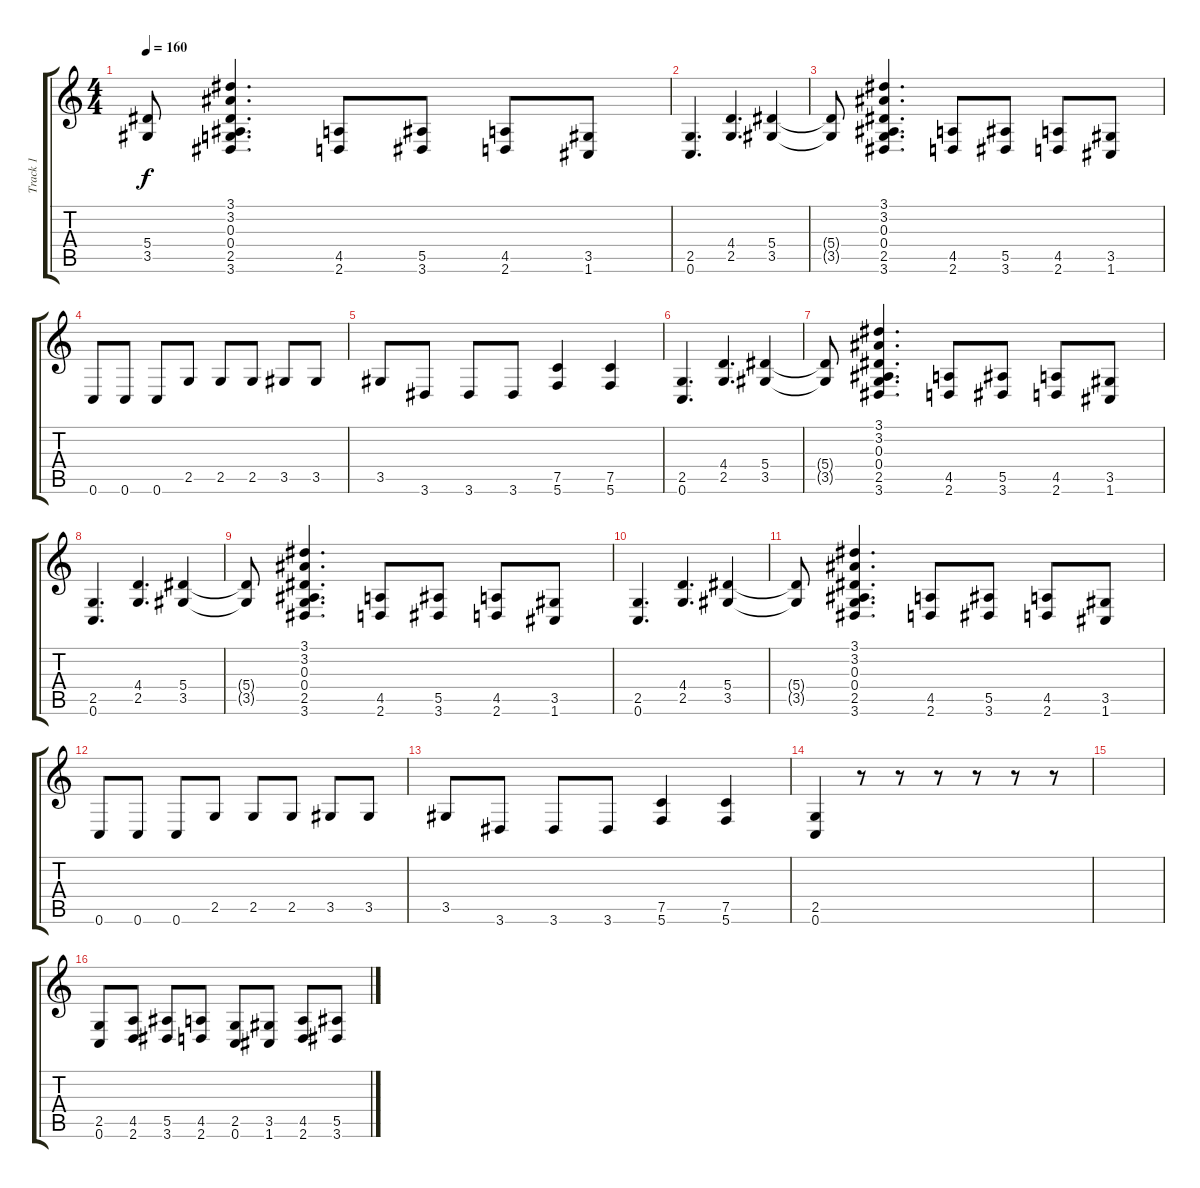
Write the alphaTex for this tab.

\track ("Track 1" "Track 1") {instrument distortionguitar}
\staff {score tabs}
\tuning (C4 G3 Eb3 Bb2 F2 C2) {hide}
\ts (4 4)
\tempo 160
\clef g2
\ks c
(5.4{t} 3.5{t}).8{dy f} (3.1 3.2 0.3 0.4 2.5 3.6).4{d} (4.5 2.6).8 (5.5 3.6).8 (4.5 2.6).8 (3.5 1.6).8 |
(2.5 0.6).4{d} (4.4 2.5).4{d} (5.4 3.5).4 |
(5.4{t} 3.5{t}).8 (3.1 3.2 0.3 0.4 2.5 3.6).4{d} (4.5 2.6).8 (5.5 3.6).8 (4.5 2.6).8 (3.5 1.6).8 |
0.6.8 0.6.8 0.6.8 2.5.8 2.5.8 2.5.8 3.5.8 3.5.8 |
3.5.8 3.6.8 3.6.8 3.6.8 (7.5 5.6).4 (7.5 5.6).4 |
(2.5 0.6).4{d} (4.4 2.5).4{d} (5.4 3.5).4 |
(5.4{t} 3.5{t}).8 (3.1 3.2 0.3 0.4 2.5 3.6).4{d} (4.5 2.6).8 (5.5 3.6).8 (4.5 2.6).8 (3.5 1.6).8 |
(2.5 0.6).4{d} (4.4 2.5).4{d} (5.4 3.5).4 |
(5.4{t} 3.5{t}).8 (3.1 3.2 0.3 0.4 2.5 3.6).4{d} (4.5 2.6).8 (5.5 3.6).8 (4.5 2.6).8 (3.5 1.6).8 |
(2.5 0.6).4{d} (4.4 2.5).4{d} (5.4 3.5).4 |
(5.4{t} 3.5{t}).8 (3.1 3.2 0.3 0.4 2.5 3.6).4{d} (4.5 2.6).8 (5.5 3.6).8 (4.5 2.6).8 (3.5 1.6).8 |
0.6.8 0.6.8 0.6.8 2.5.8 2.5.8 2.5.8 3.5.8 3.5.8 |
3.5.8 3.6.8 3.6.8 3.6.8 (7.5 5.6).4 (7.5 5.6).4 |
(2.5 0.6).4 r.8 r.8 r.8 r.8 r.8 r.8 |
|
(2.5 0.6).8 (4.5 2.6).8 (5.5 3.6).8 (4.5 2.6).8 (2.5 0.6).8 (3.5 1.6).8 (4.5 2.6).8 (5.5 3.6).8
